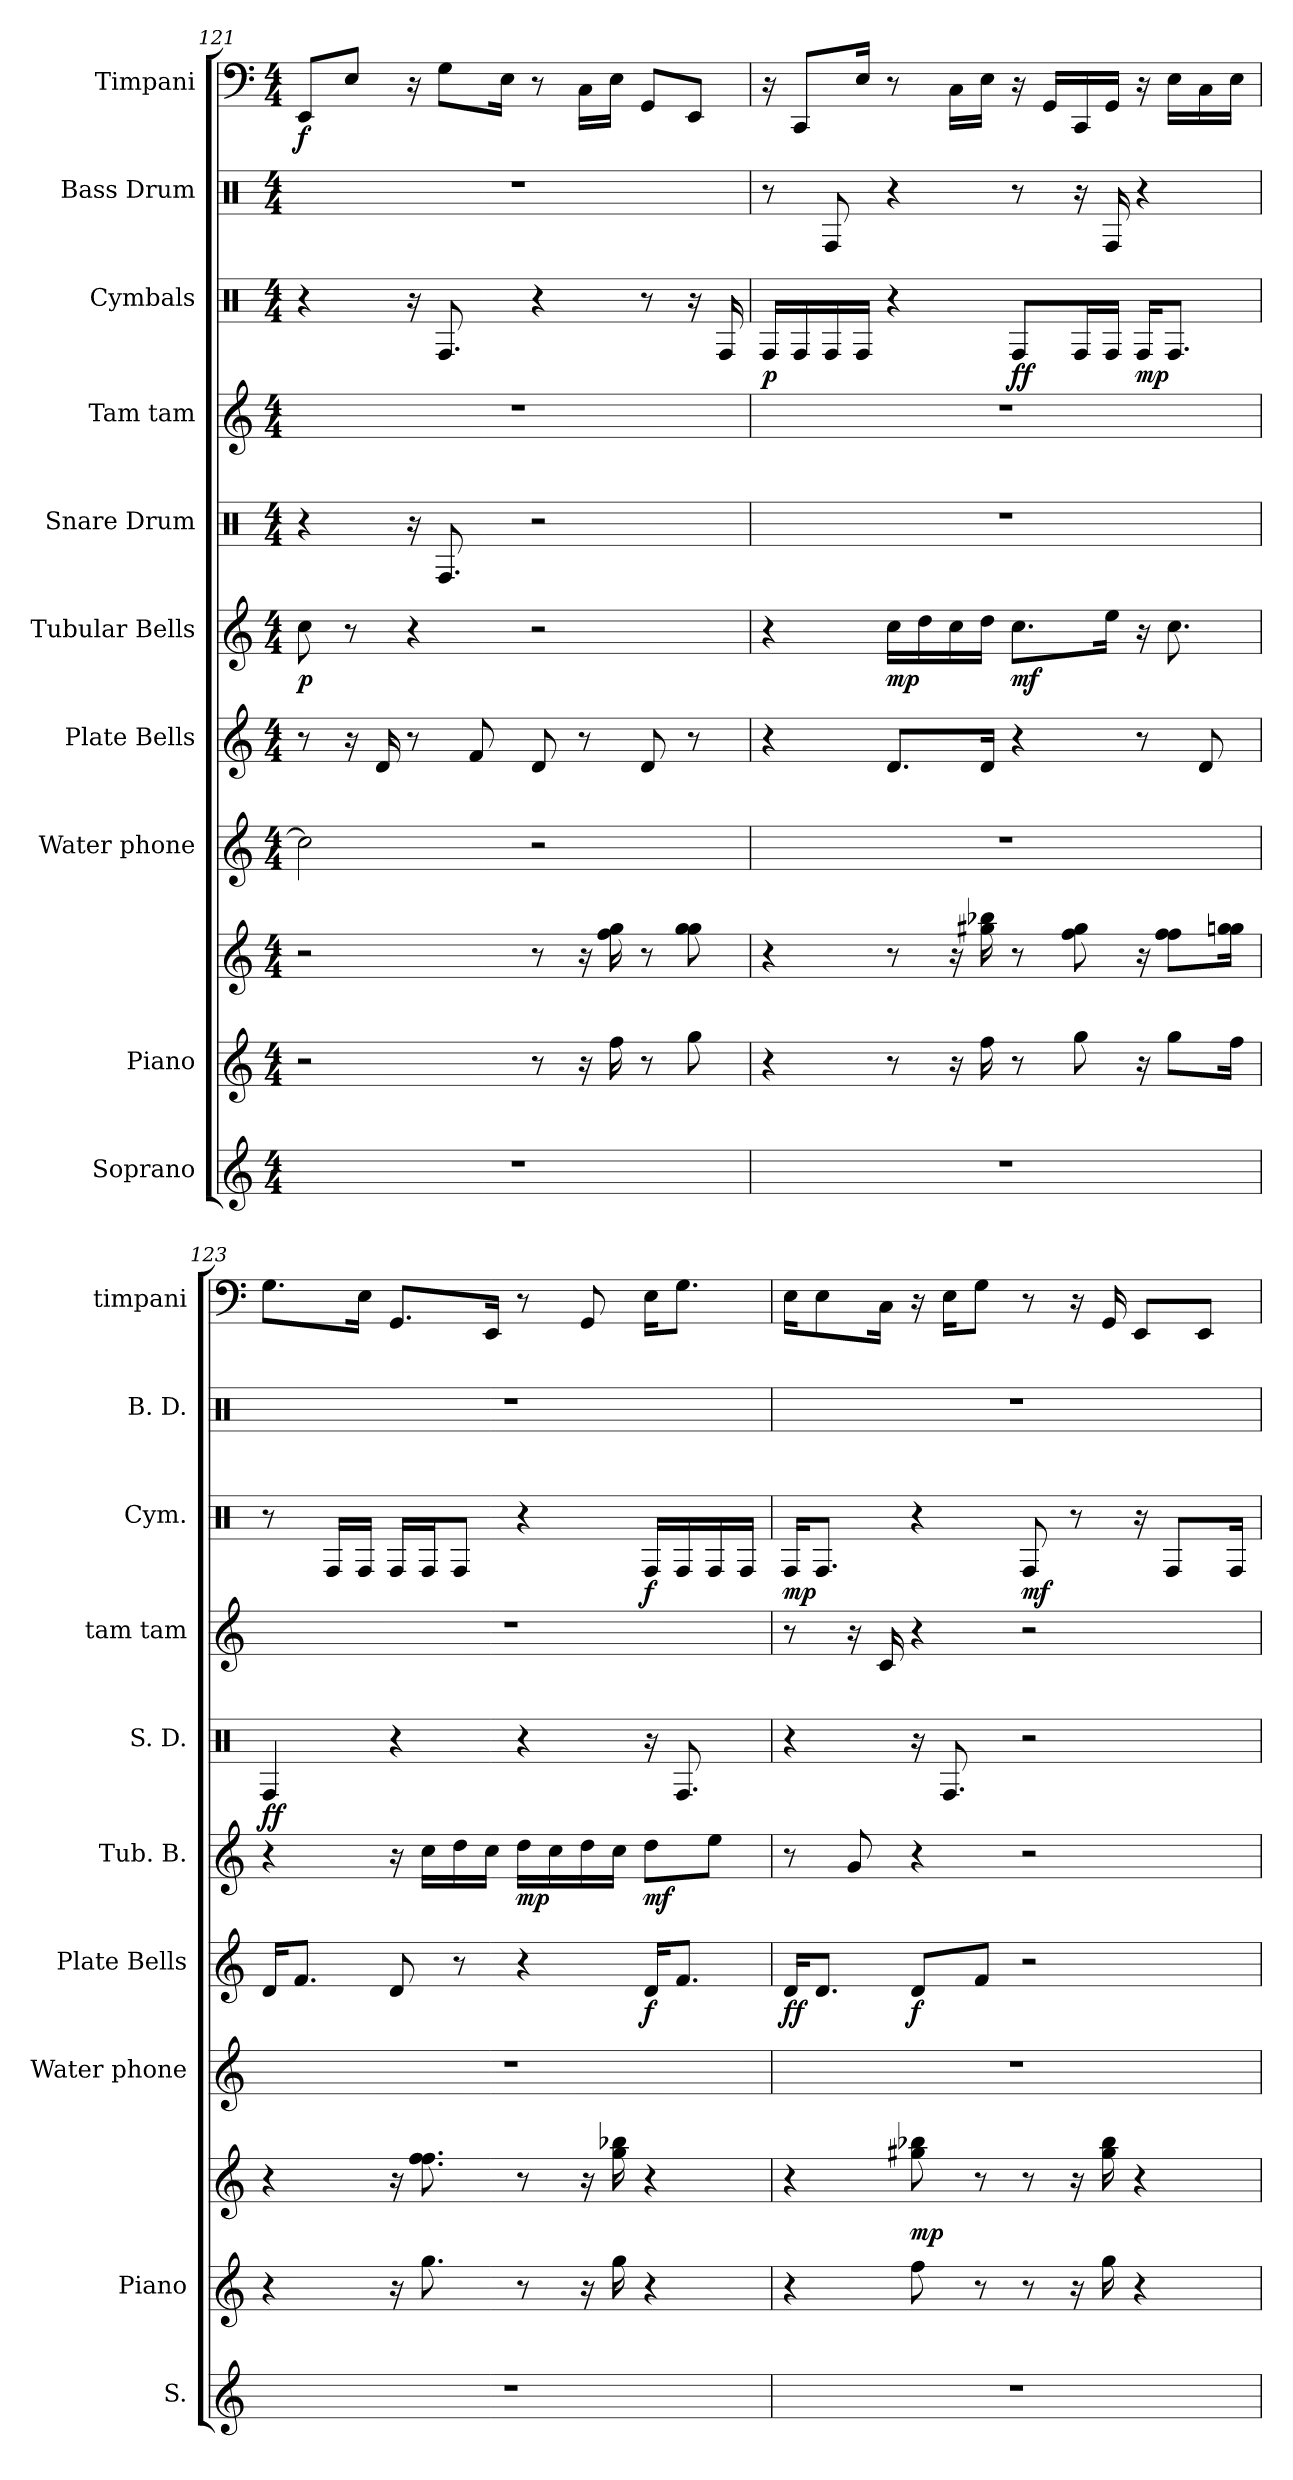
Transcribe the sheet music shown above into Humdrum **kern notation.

**kern	**kern	**kern	**dynam	**kern	**kern	**dynam	**kern	**dynam	**kern	**dynam	**kern	**kern	**dynam	**kern	**kern	**dynam
*part10	*part9	*part9	*part9	*part8	*part7	*part7	*part6	*part6	*part5	*part5	*part4	*part3	*part3	*part2	*part1	*part1
*staff11	*staff10	*staff9	*staff9/10	*staff8	*staff7	*staff7	*staff6	*staff6	*staff5	*staff5	*staff4	*staff3	*staff3	*staff2	*staff1	*staff1
*I"Soprano	*I"Piano	*	*	*I"Water phone	*I"Plate Bells	*	*I"Tubular Bells	*	*I"Snare Drum	*	*I"Tam tam	*I"Cymbals	*	*I"Bass Drum	*I"Timpani	*
*I'S.	*I'Piano	*	*	*I'Water phone	*I'Plate Bells	*	*I'Tub. B.	*	*I'S. D.	*	*I'tam tam	*I'Cym.	*	*I'B. D.	*I'timpani	*
!!LO:PB:g=z
*clefG2	*clefG2	*clefG2	*	*clefG2	*clefG2	*	*clefG2	*	*clefX	*	*clefG2	*clefX	*	*clefX	*clefF4	*
*k[]	*k[]	*k[]	*	*k[]	*k[]	*	*k[]	*	*k[]	*	*k[]	*k[]	*	*k[]	*k[]	*
*C:	*C:	*C:	*	*C:	*C:	*	*C:	*	*C:	*	*C:	*C:	*	*C:	*C:	*
*M4/4	*M4/4	*M4/4	*	*M4/4	*M4/4	*	*M4/4	*	*M4/4	*	*M4/4	*M4/4	*	*M4/4	*M4/4	*
=121	=121	=121	=121	=121	=121	=121	=121	=121	=121	=121	=121	=121	=121	=121	=121	=121
1r	2r	2r	.	2cci\]	8r	.	8cci\	p	4r	.	1r	4r	.	1r	8EEi/L	f
.	.	.	.	.	16r	.	8r	.	.	.	.	.	.	.	8Ei/J	.
.	.	.	.	.	16di/	.	.	.	.	.	.	.	.	.	.	.
.	.	.	.	.	8r	.	4r	.	16r	.	.	16r	.	.	16r	.
.	.	.	.	.	.	.	.	.	8.RFi/	.	.	8.RFi/	.	.	8Gi\L	.
.	.	.	.	.	8fi/	.	.	.	.	.	.	.	.	.	.	.
.	.	.	.	.	.	.	.	.	.	.	.	.	.	.	16Ei\Jk	.
.	8r	8r	.	2r	8di/	.	2r	.	2r	.	.	4r	.	.	8r	.
.	16r	16r	.	.	8r	.	.	.	.	.	.	.	.	.	16Ci\LL	.
.	16ffi\	16ffi\ 16ggi	.	.	.	.	.	.	.	.	.	.	.	.	16Ei\JJ	.
.	8r	8r	.	.	8di/	.	.	.	.	.	.	8r	.	.	8GGi/L	.
.	8ggi\	8ggi\ 8ggi	.	.	8r	.	.	.	.	.	.	16r	.	.	8EEi/J	.
.	.	.	.	.	.	.	.	.	.	.	.	16RFi/	.	.	.	.
=122	=122	=122	=122	=122	=122	=122	=122	=122	=122	=122	=122	=122	=122	=122	=122	=122
1r	4r	4r	.	1r	4r	.	4r	.	1r	.	1r	16RFi/LL	p	8r	16r	.
.	.	.	.	.	.	.	.	.	.	.	.	16RFi/	.	.	8CCi/L	.
.	.	.	.	.	.	.	.	.	.	.	.	16RFi/	.	8RFi/	.	.
.	.	.	.	.	.	.	.	.	.	.	.	16RFi/JJ	.	.	16Ei/Jk	.
.	8r	8r	.	.	8.di/L	.	16cci\LL	mp	.	.	.	4r	.	4r	8r	.
.	.	.	.	.	.	.	16ddi\	.	.	.	.	.	.	.	.	.
.	16r	16r	.	.	.	.	16cci\	.	.	.	.	.	.	.	16Ci\LL	.
.	16ffi\	16gg#Xi\ 16bb-Xi	.	.	16di/Jk	.	16ddi\JJ	.	.	.	.	.	.	.	16Ei\JJ	.
.	8r	8r	.	.	4r	.	8.cci\L	mf	.	.	.	8RFi/L	ff	8r	16r	.
.	.	.	.	.	.	.	.	.	.	.	.	.	.	.	16GGi/LL	.
.	8ggi\	8ffi\ 8gg#i	.	.	.	.	.	.	.	.	.	16RFi/L	.	16r	16CCi/	.
.	.	.	.	.	.	.	16eei\Jk	.	.	.	.	16RFi/JJ	.	16RFi/	16GGi/JJ	.
.	16r	16r	.	.	8r	.	16r	.	.	.	.	16RFi/KL	mp	4r	16r	.
.	8ggi\L	8ffi\ 8ffiL	.	.	.	.	8.cci\	.	.	.	.	8.RFi/J	.	.	16Ei\LL	.
.	.	.	.	.	8di/	.	.	.	.	.	.	.	.	.	16Ci\	.
.	16ffi\Jk	16ggni\ 16ggiJk	.	.	.	.	.	.	.	.	.	.	.	.	16Ei\JJ	.
!!LO:PB:g=z
=123	=123	=123	=123	=123	=123	=123	=123	=123	=123	=123	=123	=123	=123	=123	=123	=123
1r	4r	4r	.	1r	16di/KL	.	4r	.	4RFi/	ff	1r	8r	.	1r	8.Gi\L	.
.	.	.	.	.	8.fi/J	.	.	.	.	.	.	.	.	.	.	.
.	.	.	.	.	.	.	.	.	.	.	.	16RFi/LL	.	.	.	.
.	.	.	.	.	.	.	.	.	.	.	.	16RFi/JJ	.	.	16Ei\Jk	.
.	16r	16r	.	.	8di/	.	16r	.	4r	.	.	16RFi/LL	.	.	8.GGi/L	.
.	8.ggi\	8.ffi\ 8.ffi	.	.	.	.	16cci\LL	.	.	.	.	16RFi/J	.	.	.	.
.	.	.	.	.	8r	.	16ddi\	.	.	.	.	8RFi/J	.	.	.	.
.	.	.	.	.	.	.	16cci\JJ	.	.	.	.	.	.	.	16EEi/Jk	.
.	8r	8r	.	.	4r	.	16ddi\LL	mp	4r	.	.	4r	.	.	8r	.
.	.	.	.	.	.	.	16cci\	.	.	.	.	.	.	.	.	.
.	16r	16r	.	.	.	.	16ddi\	.	.	.	.	.	.	.	8GGi/	.
.	16ggi\	16ggi\ 16bb-Xi	.	.	.	.	16cci\JJ	.	.	.	.	.	.	.	.	.
.	4r	4r	.	.	16di/KL	f	8ddi\L	mf	16r	.	.	16RFi/LL	f	.	16Ei\KL	.
.	.	.	.	.	8.fi/J	.	.	.	8.RFi/	.	.	16RFi/	.	.	8.Gi\J	.
.	.	.	.	.	.	.	8eei\J	.	.	.	.	16RFi/	.	.	.	.
.	.	.	.	.	.	.	.	.	.	.	.	16RFi/JJ	.	.	.	.
=124	=124	=124	=124	=124	=124	=124	=124	=124	=124	=124	=124	=124	=124	=124	=124	=124
1r	4r	4r	.	1r	16di/KL	ff	8r	.	4r	.	8r	16RFi/KL	mp	1r	16Ei\KL	.
.	.	.	.	.	8.di/J	.	.	.	.	.	.	8.RFi/J	.	.	8Ei\	.
.	.	.	.	.	.	.	8gi/	.	.	.	16r	.	.	.	.	.
.	.	.	.	.	.	.	.	.	.	.	16ci/	.	.	.	16Ci\Jk	.
.	8ffi\	8gg#Xi\ 8bb-Xi	mp	.	8di/L	f	4r	.	16r	.	4r	4r	.	.	16r	.
.	.	.	.	.	.	.	.	.	8.RFi/	.	.	.	.	.	16Ei\KL	.
.	8r	8r	.	.	8fi/J	.	.	.	.	.	.	.	.	.	8Gi\J	.
.	8r	8r	.	.	2r	.	2r	.	2r	.	2r	8RFi/	mf	.	8r	.
.	16r	16r	.	.	.	.	.	.	.	.	.	8r	.	.	16r	.
.	16ggi\	16gg#i\ 16bb-i	.	.	.	.	.	.	.	.	.	.	.	.	16GGi/	.
.	4r	4r	.	.	.	.	.	.	.	.	.	16r	.	.	8EEi/L	.
.	.	.	.	.	.	.	.	.	.	.	.	8RFi/L	.	.	.	.
.	.	.	.	.	.	.	.	.	.	.	.	.	.	.	8EEi/J	.
.	.	.	.	.	.	.	.	.	.	.	.	16RFi/Jk	.	.	.	.
=	=	=	=	=	=	=	=	=	=	=	=	=	=	=	=	=
*-	*-	*-	*-	*-	*-	*-	*-	*-	*-	*-	*-	*-	*-	*-	*-	*-
